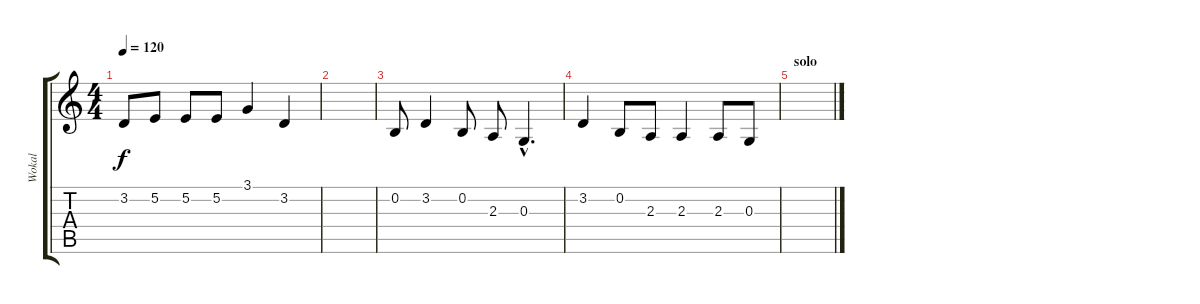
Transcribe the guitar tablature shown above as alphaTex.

\track ("Wokal" "Wokal") {instrument voiceoohs}
\staff {score tabs}
\tuning (E4 B3 G3 D3 A2 E2) {hide}
\ts (4 4)
\tempo 120
\clef g2
\ks c
3.2.8{dy f} 5.2.8 5.2.8 5.2.8 3.1.4 3.2.4 |
|
0.2.8 3.2.4 0.2.8 2.3.8 0.3{hac}.4{d} |
3.2.4 0.2.8 2.3.8 2.3.4 2.3.8 0.3.8 |
\section ("" "solo")
